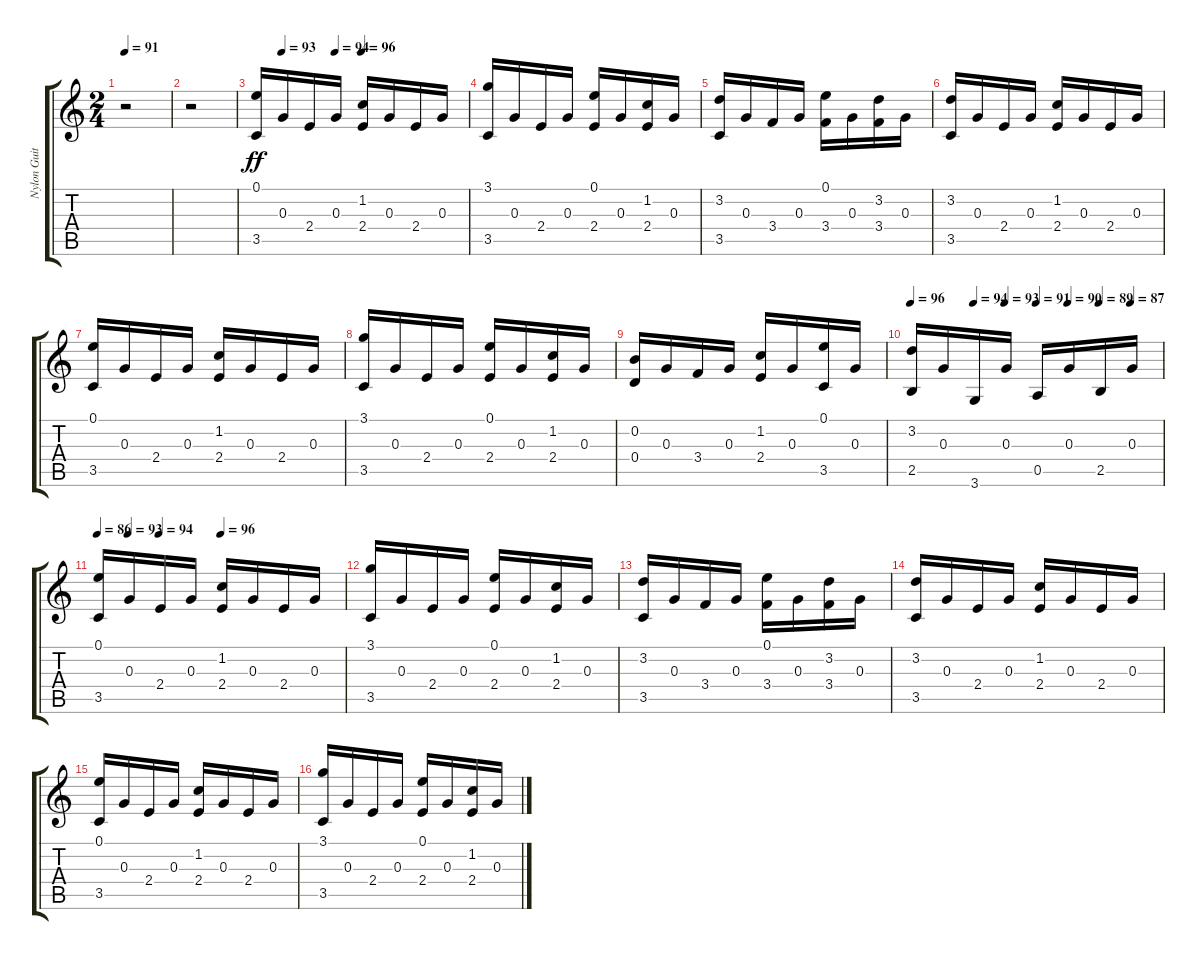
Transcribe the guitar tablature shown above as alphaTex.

\track ("Nylon Guitar" "Nylon Guit") {instrument acousticguitarnylon}
\staff {score tabs}
\tuning (E4 B3 G3 D3 A2 E2) {hide}
\ts (2 4)
\tempo 91
\clef g2
\ks c
r.2{dy ff instrument acousticguitarnylon} |
r.2 |
\tempo (93 0.125)
\tempo (94 0.375)
\tempo (96 0.5)
(0.1 3.5).16{instrument acousticguitarnylon} 0.3.16 2.4.16 0.3.16 (1.2 2.4).16 0.3.16 2.4.16 0.3.16 |
(3.1 3.5).16 0.3.16 2.4.16 0.3.16 (0.1 2.4).16 0.3.16 (1.2 2.4).16 0.3.16 |
(3.2 3.5).16 0.3.16 3.4.16 0.3.16 (0.1 3.4).16 0.3.16 (3.2 3.4).16 0.3.16 |
(3.2 3.5).16 0.3.16 2.4.16 0.3.16 (1.2 2.4).16 0.3.16 2.4.16 0.3.16 |
(0.1 3.5).16 0.3.16 2.4.16 0.3.16 (1.2 2.4).16 0.3.16 2.4.16 0.3.16 |
(3.1 3.5).16 0.3.16 2.4.16 0.3.16 (0.1 2.4).16 0.3.16 (1.2 2.4).16 0.3.16 |
(0.2 0.4).16 0.3.16 3.4.16 0.3.16 (1.2 2.4).16 0.3.16 (0.1 3.5).16 0.3.16 |
\tempo 96
\tempo (94 0.25)
\tempo (93 0.375)
\tempo (91 0.5)
\tempo (90 0.625)
\tempo (89 0.75)
\tempo (87 0.875)
(3.2 2.5).16 0.3.16 3.6.16 0.3.16 0.5.16 0.3.16 2.5.16 0.3.16 |
\tempo 86
\tempo (93 0.125)
\tempo (94 0.25)
\tempo (96 0.5)
(0.1 3.5).16 0.3.16 2.4.16 0.3.16 (1.2 2.4).16 0.3.16 2.4.16 0.3.16 |
(3.1 3.5).16 0.3.16 2.4.16 0.3.16 (0.1 2.4).16 0.3.16 (1.2 2.4).16 0.3.16 |
(3.2 3.5).16 0.3.16 3.4.16 0.3.16 (0.1 3.4).16 0.3.16 (3.2 3.4).16 0.3.16 |
(3.2 3.5).16 0.3.16 2.4.16 0.3.16 (1.2 2.4).16 0.3.16 2.4.16 0.3.16 |
(0.1 3.5).16 0.3.16 2.4.16 0.3.16 (1.2 2.4).16 0.3.16 2.4.16 0.3.16 |
(3.1 3.5).16 0.3.16 2.4.16 0.3.16 (0.1 2.4).16 0.3.16 (1.2 2.4).16 0.3.16
